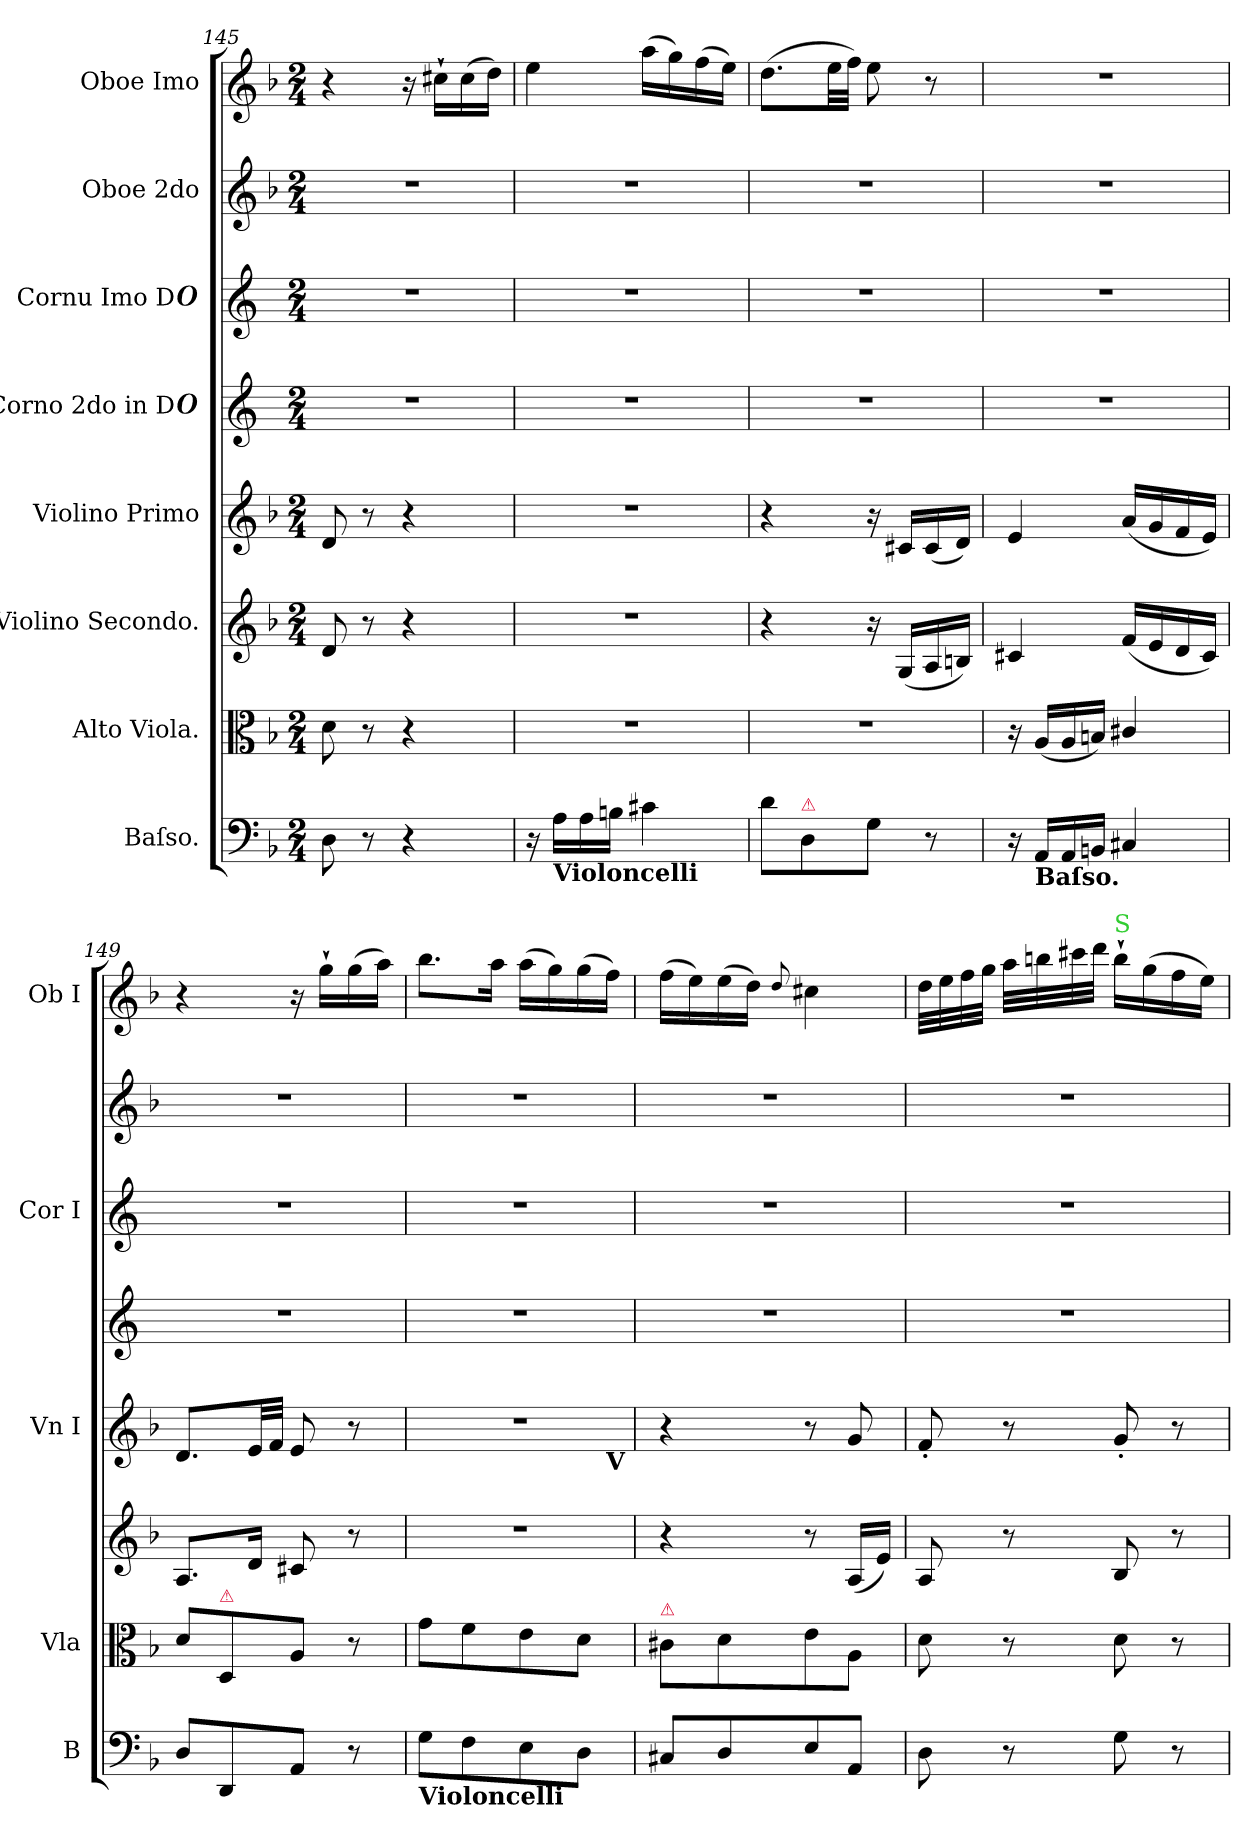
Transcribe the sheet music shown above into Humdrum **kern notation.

**kern	**kern	**kern	**kern	**kern	**kern	**kern	**kern
*part8	*part7	*part6	*part5	*part4	*part3	*part2	*part1
*staff8	*staff7	*staff6	*staff5	*staff4	*staff3	*staff2	*staff1
*I"Baſso.	*I"Alto Viola.	*I"Violino Secondo.	*I"Violino Primo	*I"Corno 2do in D#	*I"Cornu Imo D#	*I"Oboe 2do	*I"Oboe Imo
*I'B	*I'Vla	*	*I'Vn I	*	*I'Cor I	*	*I'Ob I
*clefF4	*clefC3	*clefG2	*clefG2	*clefG2	*clefG2	*clefG2	*clefG2
*	*	*	*	*ITrd-1c-2	*ITrd-1c-2	*	*
*k[b-]	*k[b-]	*k[b-]	*k[b-]	*k[f#c#]	*k[f#c#]	*k[b-]	*k[b-]
*F:	*F:	*F:	*F:	*	*	*F:	*F:
*M2/4	*M2/4	*M2/4	*M2/4	*M2/4	*M2/4	*M2/4	*M2/4
=145	=145	=145	=145	=145	=145	=145	=145
8D\	8d\	8d/	8d/	2r	2r	2r	4r
8r	8r	8r	8r	.	.	.	.
4r	4r	4r	4r	.	.	.	16r
.	.	.	.	.	.	.	16cc#X`\LL
.	.	.	.	.	.	.	(16cc#\
.	.	.	.	.	.	.	16dd\JJ)
=146	=146	=146	=146	=146	=146	=146	=146
16r	2r	2r	2r	2r	2r	2r	4ee\
!LO:TX:b:B:t=Violoncelli	!	!	!	!	!	!	!
16A\LL	.	.	.	.	.	.	.
16A\	.	.	.	.	.	.	.
16Bn\JJ	.	.	.	.	.	.	.
4c#X\	.	.	.	.	.	.	(16aa\LL
.	.	.	.	.	.	.	16gg\)
.	.	.	.	.	.	.	(16ff\
.	.	.	.	.	.	.	16ee\JJ)
=147	=147	=147	=147	=147	=147	=147	=147
8d\L	2r	4r	4r	2r	2r	2r	(8.dd\L
!LO:TX:a:color=crimson:t=⚠	!	!	!	!	!	!	!
8D/	.	.	.	.	.	.	.
.	.	.	.	.	.	.	32ee\LL
.	.	.	.	.	.	.	32ff\JJJ)
8G\J	.	16r	16r	.	.	.	8ee\
.	.	(16G/LL	16c#X/LL	.	.	.	.
8r	.	16A/	(16c#/	.	.	.	8r
.	.	16Bn/JJ)	16d/JJ)	.	.	.	.
=148	=148	=148	=148	=148	=148	=148	=148
16r	16r	4c#X/	4e/	2r	2r	2r	2r
!LO:TX:b:B:t=Baſso.	!	!	!	!	!	!	!
16AA/LL	(16A/LL	.	.	.	.	.	.
16AA/	16A/	.	.	.	.	.	.
16BBn/JJ	16Bn/JJ)	.	.	.	.	.	.
4C#X/	4c#X/	(16f/LL	(16a/LL	.	.	.	.
.	.	16e/	16g/	.	.	.	.
.	.	16d/	16f/	.	.	.	.
.	.	16c#/JJ)	16e/JJ)	.	.	.	.
=149	=149	=149	=149	=149	=149	=149	=149
8D/L	8d\L	8.A/L	8.d/L	2r	2r	2r	4r
!	!LO:TX:a:color=crimson:t=⚠	!	!	!	!	!	!
8DD/	8D/	.	.	.	.	.	.
.	.	16d/Jk	32e/LL	.	.	.	.
.	.	.	32f/JJJ	.	.	.	.
8AA/J	8A/J	8c#X/	8e/	.	.	.	16r
.	.	.	.	.	.	.	16gg`\LL
8r	8r	8r	8r	.	.	.	(16gg\
.	.	.	.	.	.	.	16aa\JJ)
=150	=150	=150	=150	=150	=150	=150	=150
!LO:TX:b:B:t=Violoncelli	!	!	!	!	!	!	!
*	*	*	*^	*	*	*	*
8G\L	8g\L	2r	2r	4..ryy	2r	2r	2r	8.bb-\L
8F\	8f\	.	.	.	.	.	.	.
.	.	.	.	.	.	.	.	16aa\Jk
8E\	8e\	.	.	.	.	.	.	(16aa\LL
.	.	.	.	.	.	.	.	16gg\)
8D\J	8d\J	.	.	.	.	.	.	(16gg\
!	!	!	!	!LO:TX:b:B:t=V	!	!	!	!
.	.	.	.	16ryy	.	.	.	16ff\JJ)
=151	=151	=151	=151	=151	=151	=151	=151	=151
!	!LO:TX:a:color=crimson:t=⚠	!	!	!	!	!	!	!
*	*	*	*v	*v	*	*	*	*
8C#X/L	8c#X\L	4r	4r	2r	2r	2r	(16ff\LL
.	.	.	.	.	.	.	16ee\)
8D/	8d\	.	.	.	.	.	(16ee\
.	.	.	.	.	.	.	16dd\JJ)
.	.	.	.	.	.	.	8qqdd/
8E/	8e\	8r	8r	.	.	.	4cc#X\
8AA/J	8A/J	(16A/LL	8g/	.	.	.	.
.	.	16e/JJ)	.	.	.	.	.
=152	=152	=152	=152	=152	=152	=152	=152
8D\	8d\	8A/	8f'/	2r	2r	2r	32dd\LLL
.	.	.	.	.	.	.	32ee\
.	.	.	.	.	.	.	32ff\
.	.	.	.	.	.	.	32gg\JJJ
8r	8r	8r	8r	.	.	.	32aa\LLL
.	.	.	.	.	.	.	32bbn\
.	.	.	.	.	.	.	32ccc#X\
.	.	.	.	.	.	.	32ddd\JJJ
!	!	!	!	!	!	!	!LO:TX:a:color=limegreen:t=S
8G\	8d\	8B-/	8g'/	.	.	.	16bb`\LL
.	.	.	.	.	.	.	(16gg\
8r	8r	8r	8r	.	.	.	16ff\
.	.	.	.	.	.	.	16ee\JJ)
=	=	=	=	=	=	=	=
*-	*-	*-	*-	*-	*-	*-	*-
